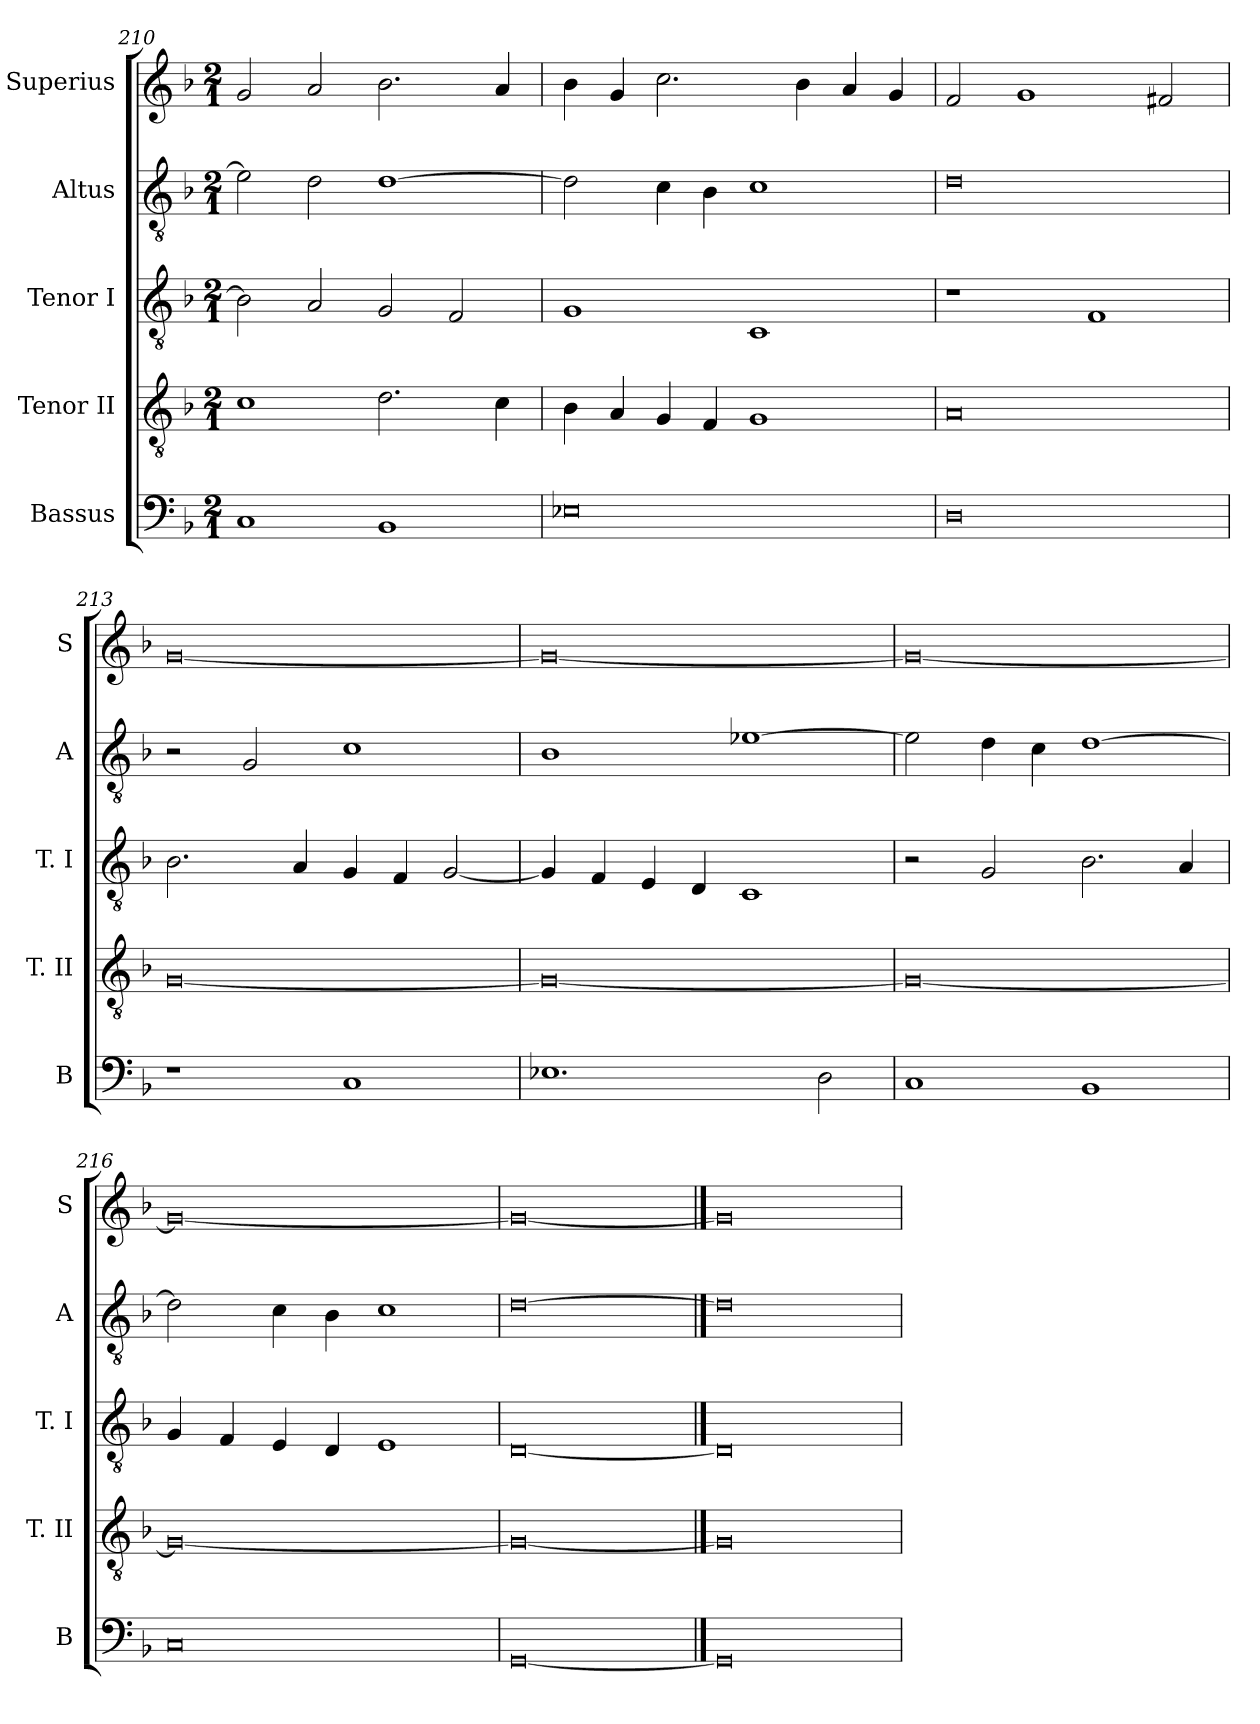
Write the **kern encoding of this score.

**kern	**kern	**kern	**kern	**kern
*part5	*part4	*part3	*part2	*part1
*staff5	*staff4	*staff3	*staff2	*staff1
*I"Bassus	*I"Tenor II	*I"Tenor I	*I"Altus	*I"Superius
*I'B	*I'T. II	*I'T. I	*I'A	*I'S
*clefF4	*clefGv2	*clefGv2	*clefGv2	*clefG2
*k[b-]	*k[b-]	*k[b-]	*k[b-]	*k[b-]
*F:	*F:	*F:	*F:	*F:
*M2/1	*M2/1	*M2/1	*M2/1	*M2/1
=210	=210	=210	=210	=210
1C	1c	2B-]	2e-]	2g
.	.	2A	2d	2a
1BB-	2.d	2G	[1d	2.b-
.	.	2F	.	.
.	4c	.	.	4a
=211	=211	=211	=211	=211
0E-X	4B-	1G	2d]	4b-
.	4A	.	.	4g
.	4G	.	4c	2.cc
.	4F	.	4B-	.
.	1G	1C	1c	.
.	.	.	.	4b-
.	.	.	.	4a
.	.	.	.	4g
=212	=212	=212	=212	=212
0D	0A	1r	0d	2f
.	.	.	.	1g
.	.	1F	.	.
.	.	.	.	2f#X
=213	=213	=213	=213	=213
1r	[0G	2.B-	2r	[0g
.	.	.	2G	.
.	.	4A	.	.
1C	.	4G	1c	.
.	.	4F	.	.
.	.	[2G	.	.
=214	=214	=214	=214	=214
1.E-X	0G_	4G]	1B-	0g_
.	.	4F	.	.
.	.	4E	.	.
.	.	4D	.	.
.	.	1C	[1e-X	.
2D	.	.	.	.
=215	=215	=215	=215	=215
1C	0G_	2r	2e-]	0g_
.	.	2G	4d	.
.	.	.	4c	.
1BB-	.	2.B-	[1d	.
.	.	4A	.	.
=216	=216	=216	=216	=216
0C	0G_	4G	2d]	0g_
.	.	4F	.	.
.	.	4E	4c	.
.	.	4D	4B-	.
.	.	1E	1c	.
=217	=217	=217	=217	=217
[0GG	0G_	[0D	[0d	0g_
==218	==218	==218	==218	==218
0GG]	0G]	0D]	0d]	0g]
=	=	=	=	=
*-	*-	*-	*-	*-
